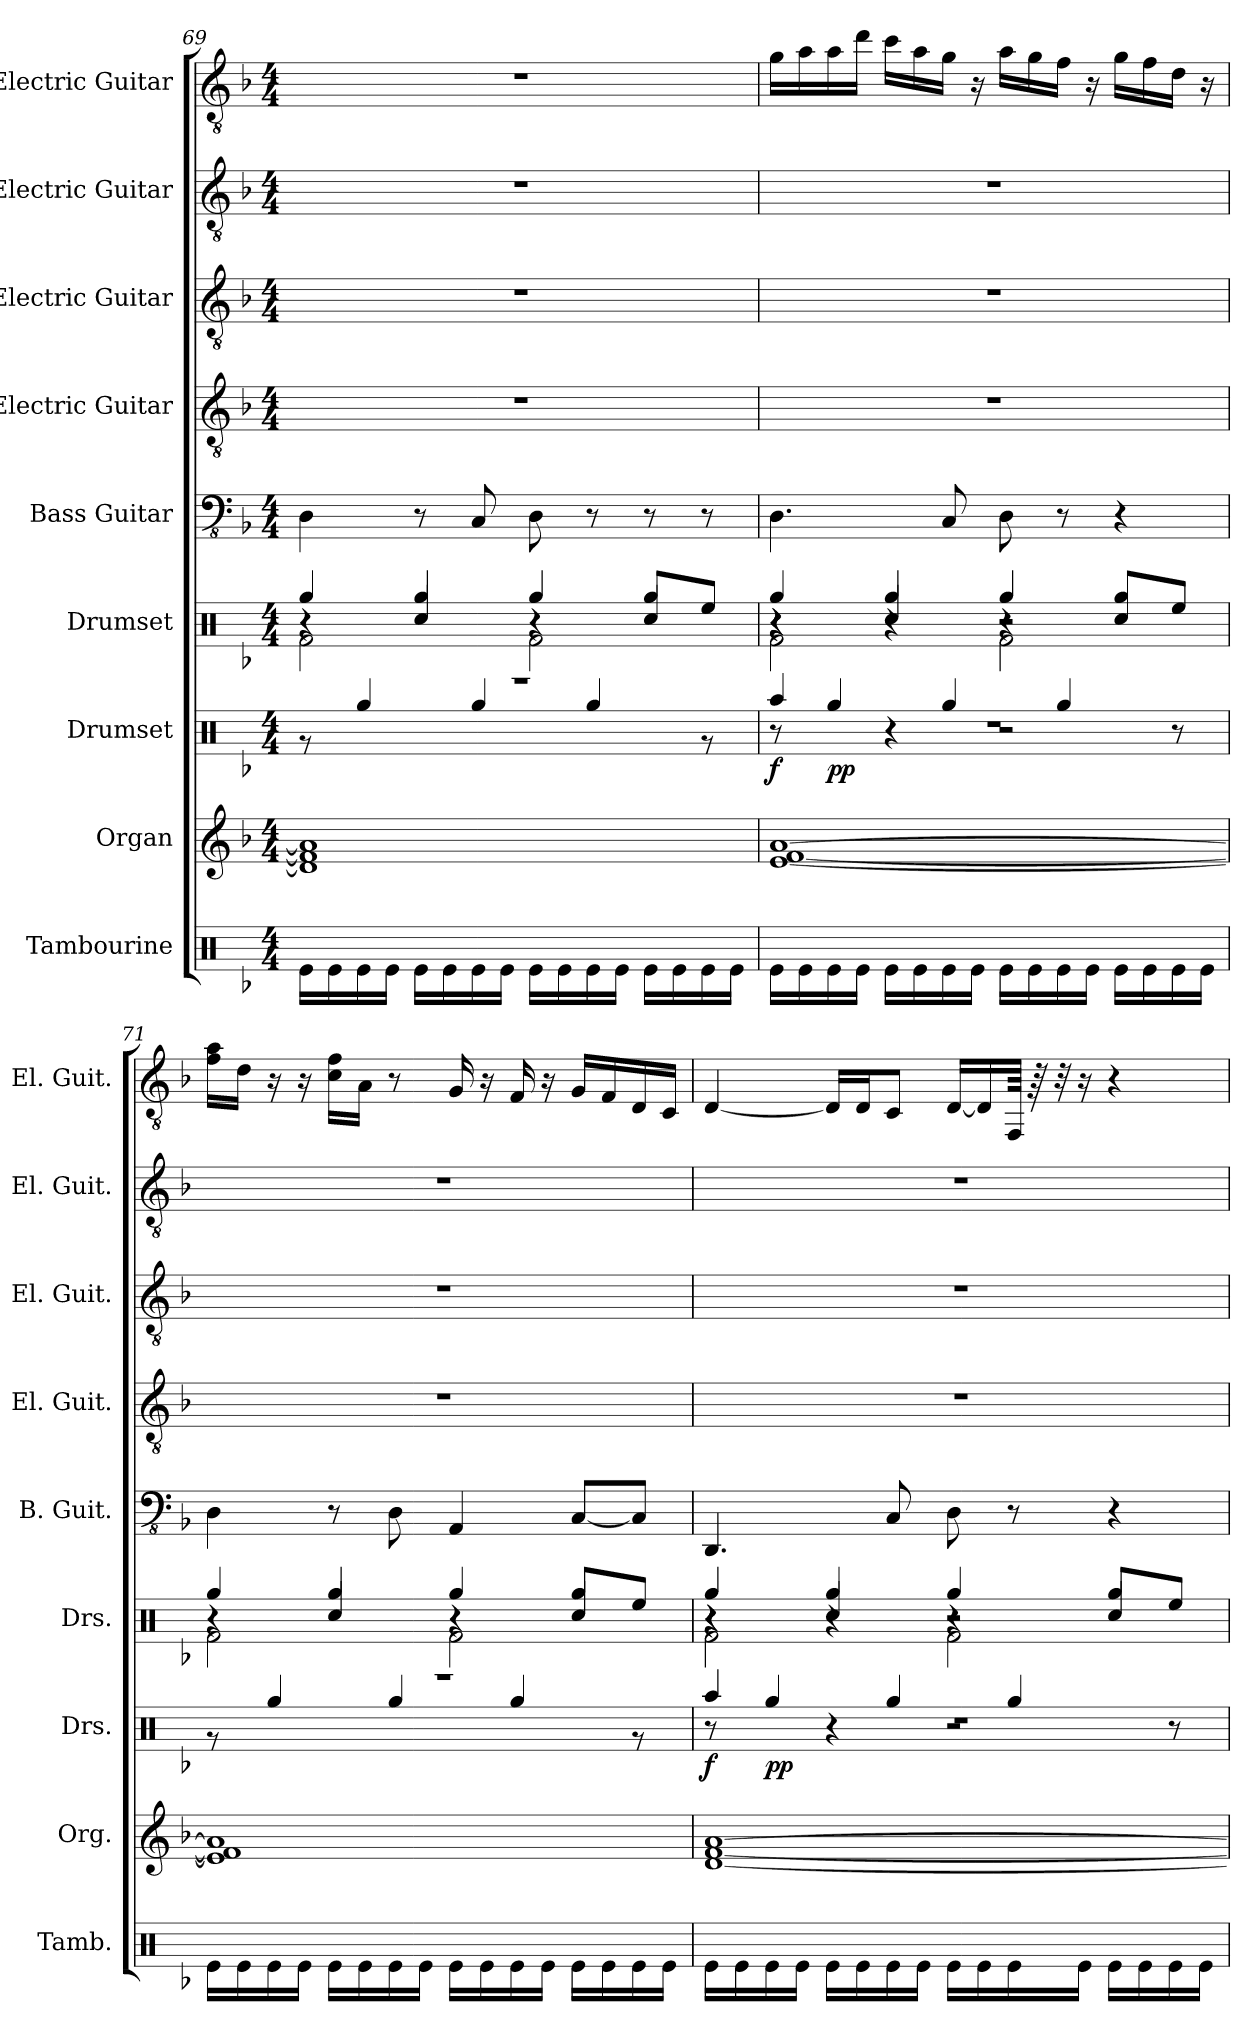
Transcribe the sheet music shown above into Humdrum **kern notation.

**kern	**kern	**kern	**dynam	**kern	**kern	**kern	**kern	**kern	**kern
*part9	*part8	*part7	*part7	*part6	*part5	*part4	*part3	*part2	*part1
*staff9	*staff8	*staff7	*staff7	*staff6	*staff5	*staff4	*staff3	*staff2	*staff1
*I"Tambourine	*I"Organ	*I"Drumset	*	*I"Drumset	*I"Bass Guitar	*I"Electric Guitar	*I"Electric Guitar	*I"Electric Guitar	*I"Electric Guitar
*I'Tamb.	*I'Org.	*I'Drs.	*	*I'Drs.	*I'B. Guit.	*I'El. Guit.	*I'El. Guit.	*I'El. Guit.	*I'El. Guit.
*clefX	*clefG2	*clefX	*	*clefX	*clefFv4	*clefGv2	*clefGv2	*clefGv2	*clefGv2
*k[b-]	*k[b-]	*k[b-]	*	*k[b-]	*k[b-]	*k[b-]	*k[b-]	*k[b-]	*k[b-]
*M4/4	*M4/4	*M4/4	*	*M4/4	*M4/4	*M4/4	*M4/4	*M4/4	*M4/4
=69	=69	=69	=69	=69	=69	=69	=69	=69	=69
*	*	*^	*	*^	*	*	*	*	*
*	*	*	*	*	*	*^	*	*	*	*	*
16Re\LL	1d] 1f] 1a]	1r	8r	.	4r	2Rf\	4Rgg/	4DD\	1r	1r	1r	1r
16Re\	.	.	.	.	.	.	.	.	.	.	.	.
16Re\	.	.	4Rgg/	.	.	.	.	.	.	.	.	.
16Re\JJ	.	.	.	.	.	.	.	.	.	.	.	.
16Re\LL	.	.	.	.	4Rcc/	.	4Rgg/	8r	.	.	.	.
16Re\	.	.	.	.	.	.	.	.	.	.	.	.
16Re\	.	.	4Rgg/	.	.	.	.	8CC/	.	.	.	.
16Re\JJ	.	.	.	.	.	.	.	.	.	.	.	.
16Re\LL	.	.	.	.	4r	2Rf\	4Rgg/	8DD\	.	.	.	.
16Re\	.	.	.	.	.	.	.	.	.	.	.	.
16Re\	.	.	4Rgg/	.	.	.	.	8r	.	.	.	.
16Re\JJ	.	.	.	.	.	.	.	.	.	.	.	.
16Re\LL	.	.	.	.	4Rcc/	.	8Rgg/L	8r	.	.	.	.
16Re\	.	.	.	.	.	.	.	.	.	.	.	.
16Re\	.	.	8r	.	.	.	8Ree/J	8r	.	.	.	.
16Re\JJ	.	.	.	.	.	.	.	.	.	.	.	.
!!LO:PB:g=z
=70	=70	=70	=70	=70	=70	=70	=70	=70	=70	=70	=70	=70
*	*	*	*^	*	*	*	*^	*	*	*	*	*
!	!	!	!	!	!LO:DY:b	!	!	!	!	!	!	!	!	!
16Re\LL	[1e [1f [1a	1r	8r	4Raa/	f	4r	2Rf\	4Rgg/	4r	4.DD\	1r	1r	1r	16g\LL
16Re\	.	.	.	.	.	.	.	.	.	.	.	.	.	16a\
!	!	!	!	!	!LO:DY:b	!	!	!	!	!	!	!	!	!
16Re\	.	.	4Rgg/	.	pp	.	.	.	.	.	.	.	.	16a\
16Re\JJ	.	.	.	.	.	.	.	.	.	.	.	.	.	16dd\JJ
16Re\LL	.	.	.	4r	.	4Rcc/	.	4Rgg/	4r	.	.	.	.	16cc\LL
16Re\	.	.	.	.	.	.	.	.	.	.	.	.	.	16a\
16Re\	.	.	4Rgg/	.	.	.	.	.	.	8CC/	.	.	.	16g\JJ
16Re\JJ	.	.	.	.	.	.	.	.	.	.	.	.	.	16r
16Re\LL	.	.	.	2r	.	4r	2Rf\	4Rgg/	2r	8DD\	.	.	.	16a\LL
16Re\	.	.	.	.	.	.	.	.	.	.	.	.	.	16g\
16Re\	.	.	4Rgg/	.	.	.	.	.	.	8r	.	.	.	16f\JJ
16Re\JJ	.	.	.	.	.	.	.	.	.	.	.	.	.	16r
16Re\LL	.	.	.	.	.	4Rcc/	.	8Rgg/L	.	4r	.	.	.	16g\LL
16Re\	.	.	.	.	.	.	.	.	.	.	.	.	.	16f\
16Re\	.	.	8r	.	.	.	.	8Ree/J	.	.	.	.	.	16d\JJ
16Re\JJ	.	.	.	.	.	.	.	.	.	.	.	.	.	16r
*	*	*	*v	*v	*	*	*	*	*	*	*	*	*	*
*	*	*	*	*	*	*	*v	*v	*	*	*	*	*
=71	=71	=71	=71	=71	=71	=71	=71	=71	=71	=71	=71	=71
16Re\LL	1e] 1f] 1a]	1r	8r	.	4r	2Rf\	4Rgg/	4DD\	1r	1r	1r	16f\ 16a\LL
16Re\	.	.	.	.	.	.	.	.	.	.	.	16d\JJ
16Re\	.	.	4Rgg/	.	.	.	.	.	.	.	.	16r
16Re\JJ	.	.	.	.	.	.	.	.	.	.	.	16r
16Re\LL	.	.	.	.	4Rcc/	.	4Rgg/	8r	.	.	.	16c\ 16f\LL
16Re\	.	.	.	.	.	.	.	.	.	.	.	16A\JJ
16Re\	.	.	4Rgg/	.	.	.	.	8DD\	.	.	.	8r
16Re\JJ	.	.	.	.	.	.	.	.	.	.	.	.
16Re\LL	.	.	.	.	4r	2Rf\	4Rgg/	4AAA/	.	.	.	16G/
16Re\	.	.	.	.	.	.	.	.	.	.	.	16r
16Re\	.	.	4Rgg/	.	.	.	.	.	.	.	.	16F/
16Re\JJ	.	.	.	.	.	.	.	.	.	.	.	16r
16Re\LL	.	.	.	.	4Rcc/	.	8Rgg/L	[8CC/L	.	.	.	16G/LL
16Re\	.	.	.	.	.	.	.	.	.	.	.	16F/
16Re\	.	.	8r	.	.	.	8Ree/J	8CC/J]	.	.	.	16D/
16Re\JJ	.	.	.	.	.	.	.	.	.	.	.	16C/JJ
!!LO:PB:g=z
=72	=72	=72	=72	=72	=72	=72	=72	=72	=72	=72	=72	=72
*	*	*	*^	*	*	*	*^	*	*	*	*	*
!	!	!	!	!	!LO:DY:b	!	!	!	!	!	!	!	!	!
16Re\LL	[1d [1f [1a	1r	8r	4Raa/	f	4r	2Rf\	4Rgg/	4r	4.DDD/	1r	1r	1r	[4D:/
16Re\	.	.	.	.	.	.	.	.	.	.	.	.	.	.
!	!	!	!	!	!LO:DY:b	!	!	!	!	!	!	!	!	!
16Re\	.	.	4Rgg/	.	pp	.	.	.	.	.	.	.	.	.
16Re\JJ	.	.	.	.	.	.	.	.	.	.	.	.	.	.
16Re\LL	.	.	.	4r	.	4Rcc/	.	4Rgg/	4r	.	.	.	.	16D:/LL]
16Re\	.	.	.	.	.	.	.	.	.	.	.	.	.	16D:/J
16Re\	.	.	4Rgg/	.	.	.	.	.	.	8CC/	.	.	.	8C:/J
16Re\JJ	.	.	.	.	.	.	.	.	.	.	.	.	.	.
16Re\LL	.	.	.	2r	.	4r	2Rf\	4Rgg/	2r	8DD\	.	.	.	[16D:/LL
16Re\	.	.	.	.	.	.	.	.	.	.	.	.	.	16D:/]
16Re\	.	.	4Rgg/	.	.	.	.	.	.	8r	.	.	.	64FF:/JJkk
.	.	.	.	.	.	.	.	.	.	.	.	.	.	64r
.	.	.	.	.	.	.	.	.	.	.	.	.	.	32r
16Re\JJ	.	.	.	.	.	.	.	.	.	.	.	.	.	16r
16Re\LL	.	.	.	.	.	4Rcc/	.	8Rgg/L	.	4r	.	.	.	4r
16Re\	.	.	.	.	.	.	.	.	.	.	.	.	.	.
16Re\	.	.	8r	.	.	.	.	8Ree/J	.	.	.	.	.	.
16Re\JJ	.	.	.	.	.	.	.	.	.	.	.	.	.	.
*	*	*v	*v	*v	*	*	*	*	*	*	*	*	*	*
*	*	*	*	*v	*v	*v	*v	*	*	*	*	*
=	=	=	=	=	=	=	=	=	=
*-	*-	*-	*-	*-	*-	*-	*-	*-	*-
